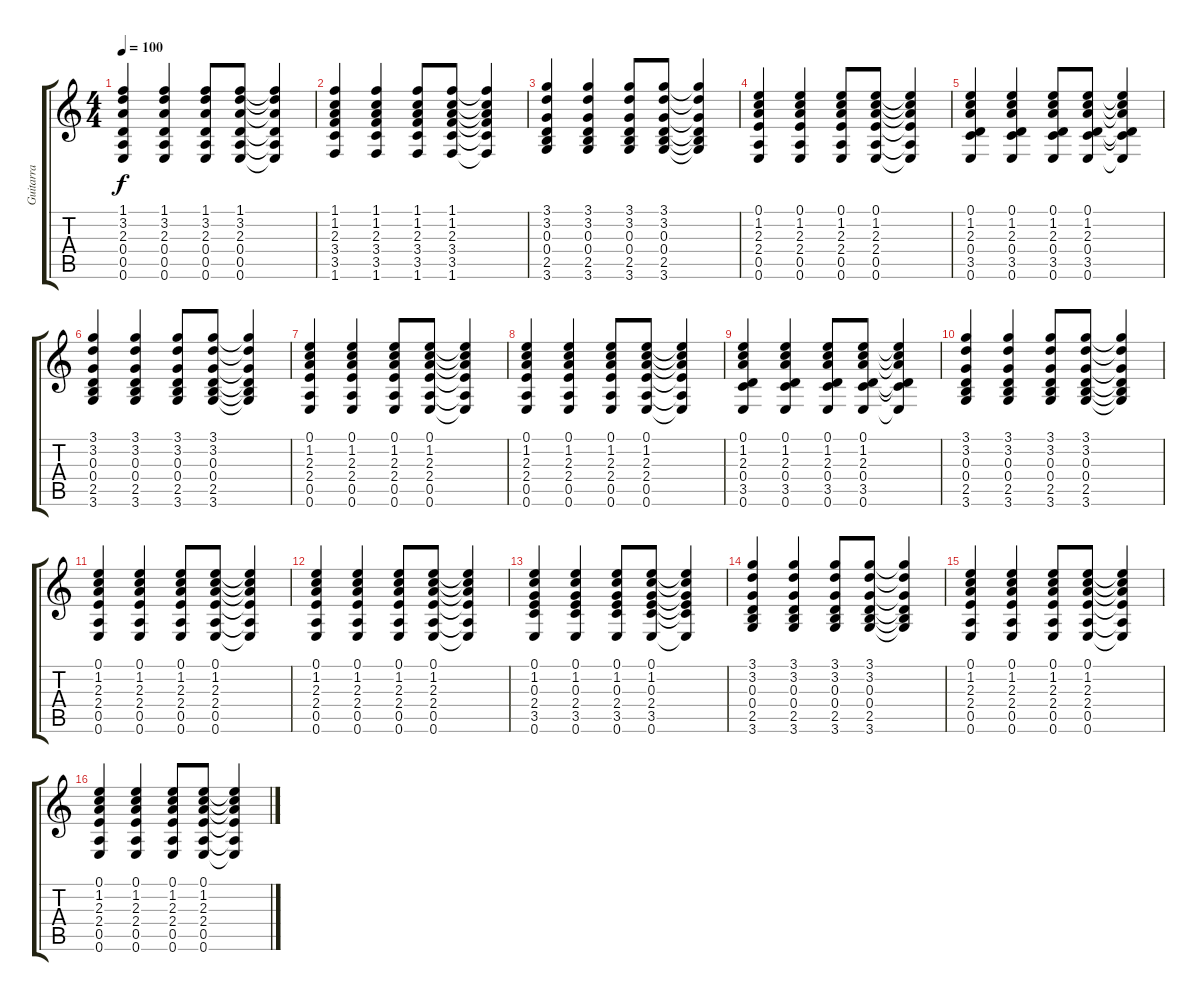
\track ("Guitarra" "Guitarra") {instrument electricguitarjazz}
\staff {score tabs}
\tuning (E4 B3 G3 D3 A2 E2) {hide}
\ts (4 4)
\tempo 100
\clef g2
\ks c
(1.1 3.2 2.3 0.4 0.5 0.6).4{dy f} (1.1 3.2 2.3 0.4 0.5 0.6).4 (1.1 3.2 2.3 0.4 0.5 0.6).8 (1.1 3.2 2.3 0.4 0.5 0.6).8 (1.1{t} 3.2{t} 2.3{t} 0.4{t} 0.5{t} 0.6{t}).4 |
(1.1 1.2 2.3 3.4 3.5 1.6).4 (1.1 1.2 2.3 3.4 3.5 1.6).4 (1.1 1.2 2.3 3.4 3.5 1.6).8 (1.1 1.2 2.3 3.4 3.5 1.6).8 (1.1{t} 1.2{t} 2.3{t} 3.4{t} 3.5{t} 1.6{t}).4 |
(3.1 3.2 0.3 0.4 2.5 3.6).4 (3.1 3.2 0.3 0.4 2.5 3.6).4 (3.1 3.2 0.3 0.4 2.5 3.6).8 (3.1 3.2 0.3 0.4 2.5 3.6).8 (3.1{t} 3.2{t} 0.3{t} 0.4{t} 2.5{t} 3.6{t}).4 |
(0.1 1.2 2.3 2.4 0.5 0.6).4 (0.1 1.2 2.3 2.4 0.5 0.6).4 (0.1 1.2 2.3 2.4 0.5 0.6).8 (0.1 1.2 2.3 2.4 0.5 0.6).8 (0.1{t} 1.2{t} 2.3{t} 2.4{t} 0.5{t} 0.6{t}).4 |
(0.1 1.2 2.3 0.4 3.5 0.6).4 (0.1 1.2 2.3 0.4 3.5 0.6).4 (0.1 1.2 2.3 0.4 3.5 0.6).8 (0.1 1.2 2.3 0.4 3.5 0.6).8 (0.1{t} 1.2{t} 2.3{t} 0.4{t} 3.5{t} 0.6{t}).4 |
(3.1 3.2 0.3 0.4 2.5 3.6).4 (3.1 3.2 0.3 0.4 2.5 3.6).4 (3.1 3.2 0.3 0.4 2.5 3.6).8 (3.1 3.2 0.3 0.4 2.5 3.6).8 (3.1{t} 3.2{t} 0.3{t} 0.4{t} 2.5{t} 3.6{t}).4 |
(0.1 1.2 2.3 2.4 0.5 0.6).4 (0.1 1.2 2.3 2.4 0.5 0.6).4 (0.1 1.2 2.3 2.4 0.5 0.6).8 (0.1 1.2 2.3 2.4 0.5 0.6).8 (0.1{t} 1.2{t} 2.3{t} 2.4{t} 0.5{t} 0.6{t}).4 |
(0.1 1.2 2.3 2.4 0.5 0.6).4 (0.1 1.2 2.3 2.4 0.5 0.6).4 (0.1 1.2 2.3 2.4 0.5 0.6).8 (0.1 1.2 2.3 2.4 0.5 0.6).8 (0.1{t} 1.2{t} 2.3{t} 2.4{t} 0.5{t} 0.6{t}).4 |
(0.1 1.2 2.3 0.4 3.5 0.6).4 (0.1 1.2 2.3 0.4 3.5 0.6).4 (0.1 1.2 2.3 0.4 3.5 0.6).8 (0.1 1.2 2.3 0.4 3.5 0.6).8 (0.1{t} 1.2{t} 2.3{t} 0.4{t} 3.5{t} 0.6{t}).4 |
(3.1 3.2 0.3 0.4 2.5 3.6).4 (3.1 3.2 0.3 0.4 2.5 3.6).4 (3.1 3.2 0.3 0.4 2.5 3.6).8 (3.1 3.2 0.3 0.4 2.5 3.6).8 (3.1{t} 3.2{t} 0.3{t} 0.4{t} 2.5{t} 3.6{t}).4 |
(0.1 1.2 2.3 2.4 0.5 0.6).4 (0.1 1.2 2.3 2.4 0.5 0.6).4 (0.1 1.2 2.3 2.4 0.5 0.6).8 (0.1 1.2 2.3 2.4 0.5 0.6).8 (0.1{t} 1.2{t} 2.3{t} 2.4{t} 0.5{t} 0.6{t}).4 |
(0.1 1.2 2.3 2.4 0.5 0.6).4 (0.1 1.2 2.3 2.4 0.5 0.6).4 (0.1 1.2 2.3 2.4 0.5 0.6).8 (0.1 1.2 2.3 2.4 0.5 0.6).8 (0.1{t} 1.2{t} 2.3{t} 2.4{t} 0.5{t} 0.6{t}).4 |
(0.1 1.2 0.3 2.4 3.5 0.6).4 (0.1 1.2 0.3 2.4 3.5 0.6).4 (0.1 1.2 0.3 2.4 3.5 0.6).8 (0.1 1.2 0.3 2.4 3.5 0.6).8 (0.1{t} 1.2{t} 0.3{t} 2.4{t} 3.5{t} 0.6{t}).4 |
(3.1 3.2 0.3 0.4 2.5 3.6).4 (3.1 3.2 0.3 0.4 2.5 3.6).4 (3.1 3.2 0.3 0.4 2.5 3.6).8 (3.1 3.2 0.3 0.4 2.5 3.6).8 (3.1{t} 3.2{t} 0.3{t} 0.4{t} 2.5{t} 3.6{t}).4 |
(0.1 1.2 2.3 2.4 0.5 0.6).4 (0.1 1.2 2.3 2.4 0.5 0.6).4 (0.1 1.2 2.3 2.4 0.5 0.6).8 (0.1 1.2 2.3 2.4 0.5 0.6).8 (0.1{t} 1.2{t} 2.3{t} 2.4{t} 0.5{t} 0.6{t}).4 |
(0.1 1.2 2.3 2.4 0.5 0.6).4 (0.1 1.2 2.3 2.4 0.5 0.6).4 (0.1 1.2 2.3 2.4 0.5 0.6).8 (0.1 1.2 2.3 2.4 0.5 0.6).8 (0.1{t} 1.2{t} 2.3{t} 2.4{t} 0.5{t} 0.6{t}).4
